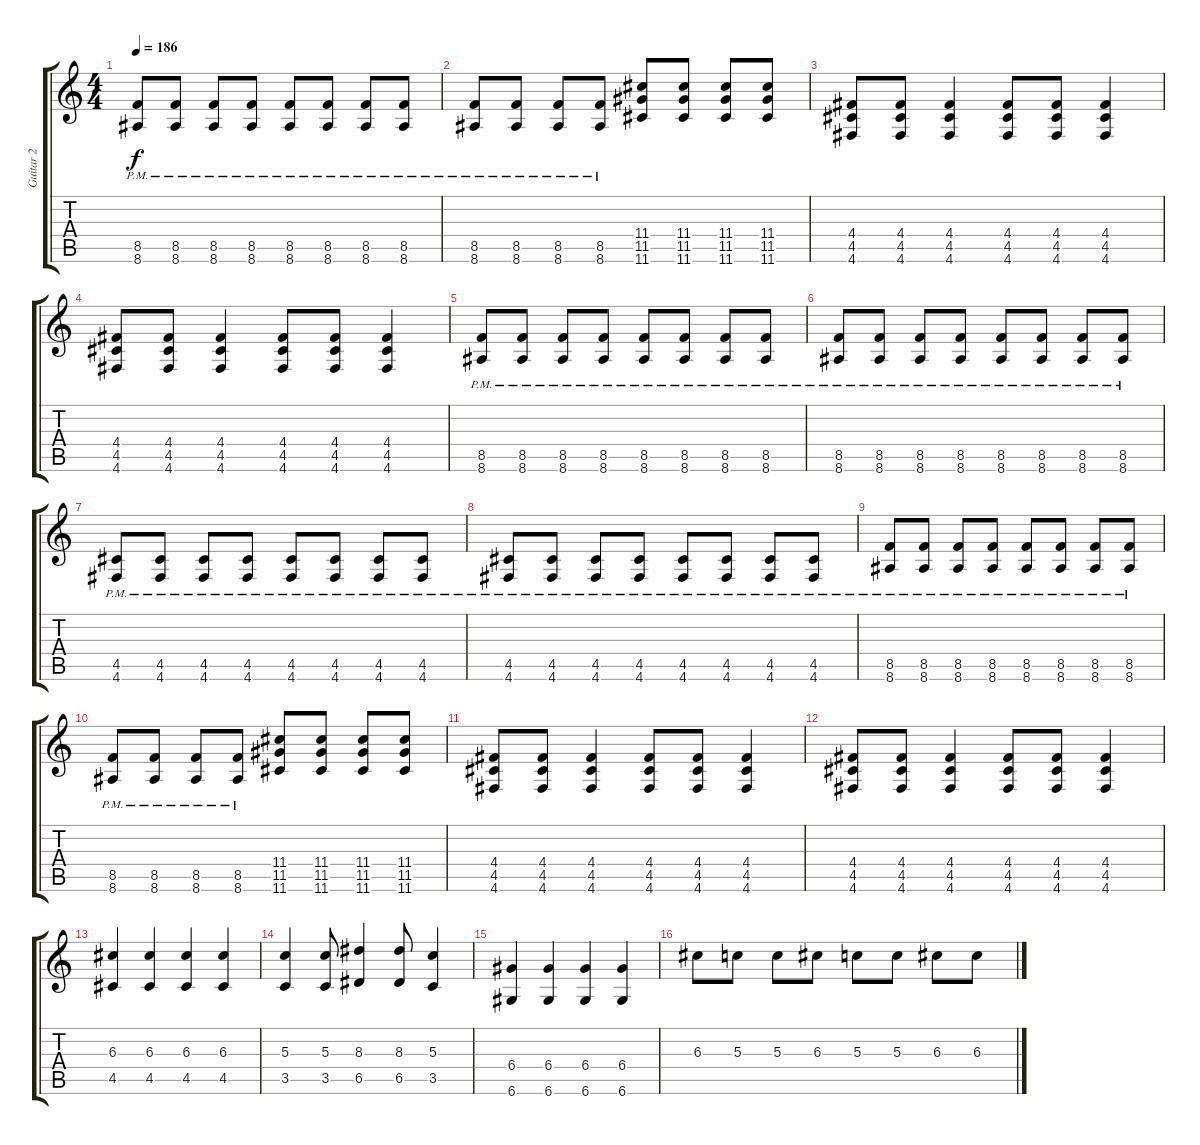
\track ("Guitar 2" "Guitar 2") {instrument overdrivenguitar}
\staff {score tabs}
\tuning (E4 B3 G3 D3 A2 D2) {hide}
\ts (4 4)
\tempo 186
\clef g2
\ks c
(8.5{pm} 8.6).8{dy f} (8.5{pm} 8.6).8 (8.5{pm} 8.6).8 (8.5{pm} 8.6).8 (8.5{pm} 8.6).8 (8.5{pm} 8.6).8 (8.5{pm} 8.6).8 (8.5{pm} 8.6).8 |
(8.5{pm} 8.6).8 (8.5{pm} 8.6).8 (8.5{pm} 8.6).8 (8.5{pm} 8.6).8 (11.4 11.5 11.6).8 (11.4 11.5 11.6).8 (11.4 11.5 11.6).8 (11.4 11.5 11.6).8 |
(4.4 4.5 4.6).8 (4.4 4.5 4.6).8 (4.4 4.5 4.6).4 (4.4 4.5 4.6).8 (4.4 4.5 4.6).8 (4.4 4.5 4.6).4 |
(4.4 4.5 4.6).8 (4.4 4.5 4.6).8 (4.4 4.5 4.6).4 (4.4 4.5 4.6).8 (4.4 4.5 4.6).8 (4.4 4.5 4.6).4 |
(8.5{pm} 8.6).8 (8.5{pm} 8.6).8 (8.5{pm} 8.6).8 (8.5{pm} 8.6).8 (8.5{pm} 8.6).8 (8.5{pm} 8.6).8 (8.5{pm} 8.6).8 (8.5{pm} 8.6).8 |
(8.5{pm} 8.6).8 (8.5{pm} 8.6).8 (8.5{pm} 8.6).8 (8.5{pm} 8.6).8 (8.5{pm} 8.6).8 (8.5{pm} 8.6).8 (8.5{pm} 8.6).8 (8.5{pm} 8.6).8 |
(4.5{pm} 4.6).8 (4.5{pm} 4.6).8 (4.5{pm} 4.6).8 (4.5{pm} 4.6).8 (4.5{pm} 4.6).8 (4.5{pm} 4.6).8 (4.5{pm} 4.6).8 (4.5{pm} 4.6).8 |
(4.5{pm} 4.6).8 (4.5{pm} 4.6).8 (4.5{pm} 4.6).8 (4.5{pm} 4.6).8 (4.5{pm} 4.6).8 (4.5{pm} 4.6).8 (4.5{pm} 4.6).8 (4.5{pm} 4.6).8 |
(8.5{pm} 8.6).8 (8.5{pm} 8.6).8 (8.5{pm} 8.6).8 (8.5{pm} 8.6).8 (8.5{pm} 8.6).8 (8.5{pm} 8.6).8 (8.5{pm} 8.6).8 (8.5{pm} 8.6).8 |
(8.5{pm} 8.6).8 (8.5{pm} 8.6).8 (8.5{pm} 8.6).8 (8.5{pm} 8.6).8 (11.4 11.5 11.6).8 (11.4 11.5 11.6).8 (11.4 11.5 11.6).8 (11.4 11.5 11.6).8 |
(4.4 4.5 4.6).8 (4.4 4.5 4.6).8 (4.4 4.5 4.6).4 (4.4 4.5 4.6).8 (4.4 4.5 4.6).8 (4.4 4.5 4.6).4 |
(4.4 4.5 4.6).8 (4.4 4.5 4.6).8 (4.4 4.5 4.6).4 (4.4 4.5 4.6).8 (4.4 4.5 4.6).8 (4.4 4.5 4.6).4 |
(6.3 4.5).4 (6.3 4.5).4 (6.3 4.5).4 (6.3 4.5).4 |
(5.3 3.5).4 (5.3 3.5).8 (8.3 6.5).4 (8.3 6.5).8 (5.3 3.5).4 |
(6.4 6.6).4 (6.4 6.6).4 (6.4 6.6).4 (6.4 6.6).4 |
6.3.8 5.3.8 5.3.8 6.3.8 5.3.8 5.3.8 6.3.8 6.3.8
